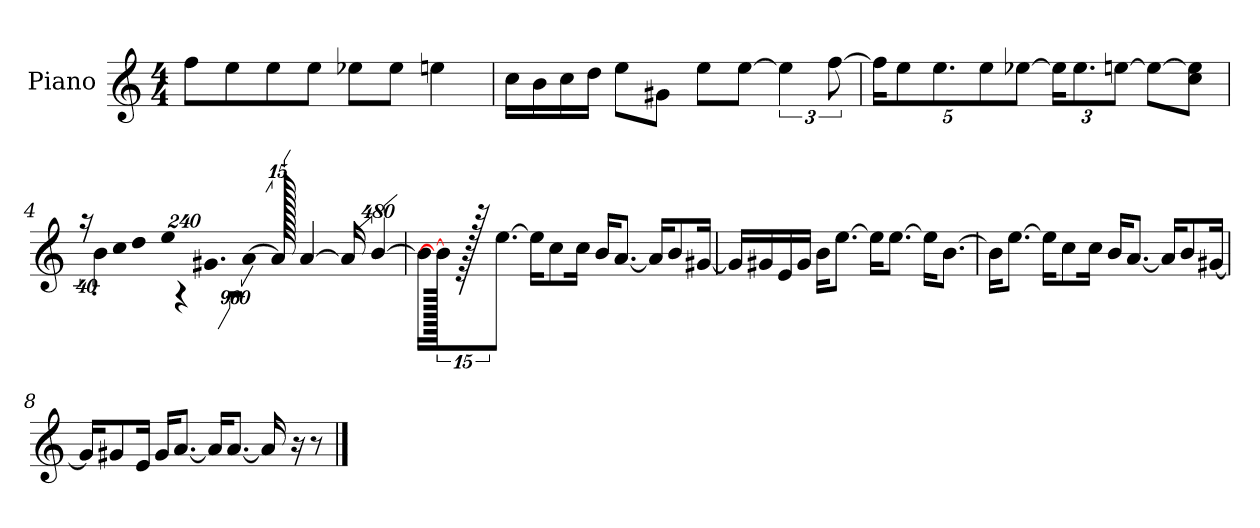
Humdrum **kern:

**kern
*part1
*staff1
*I"Piano
*I'P-no
*clefG2
*k[]
*M4/4
*MM90
=1
8ff\L
8ee\
8ee\
8ee\J
8ee-X\L
8ee-\J
4een\
=2
16cc\LL
16b\
16cc\
16dd\JJ
8ee\L
8g#X\J
8ee\L
[8ee\J
6ee\]
[12ff\
=3
*Xbrackettup
20ff\KL]
10ee\
10.ee\
10ee\
[10ee-X\J
24ee-\KL]
12.ee-\
[12een\J
8ee\L_
8cc\ 8ee\]J
!!LO:LB:g=z
=4
*brackettup
!LO:N:vis=32
*^
640%23r	1920ryy
.	4b'\
!LO:N:vis=16	!
1920%137cc/LL	.
!LO:N:vis=32	!
640%23dd/JK	.
!LO:N:vis=8	!
960%137ee/	.
.	4r
!LO:N:vis=16.	!
960%103g#X/L	.
[384%41a/J	.
1920a/]	.
[4a/	1920%959r
16a/KL]	.
[1920%359b/	.
*v	*v
=5
16b\KL]
1920b/_
1920r
[8.ee\J
16ee\KL]
8cc\
16cc\Jk
16b/KL
[8.a/J
16a/KL]
8b/
[16g#X/Jk
=6
16g#/LL]
16g#X/
16e/
16g#/JJ
16b\KL
[8.ee\J
16ee\KL]
[8.ee\J
16ee\KL]
[8.b\J
!!LO:LB:g=z
=7
16b\KL]
[8.ee\J
16ee\KL]
8cc\
16cc\Jk
16b/KL
[8.a/J
16a/KL]
8b/
[16g#X/Jk
=8
16g#/KL]
8g#X/
16e/Jk
16g#/KL
[8.a/J
16a/KL]
[8.a/J
16a/]
16r
8r
==
*-
